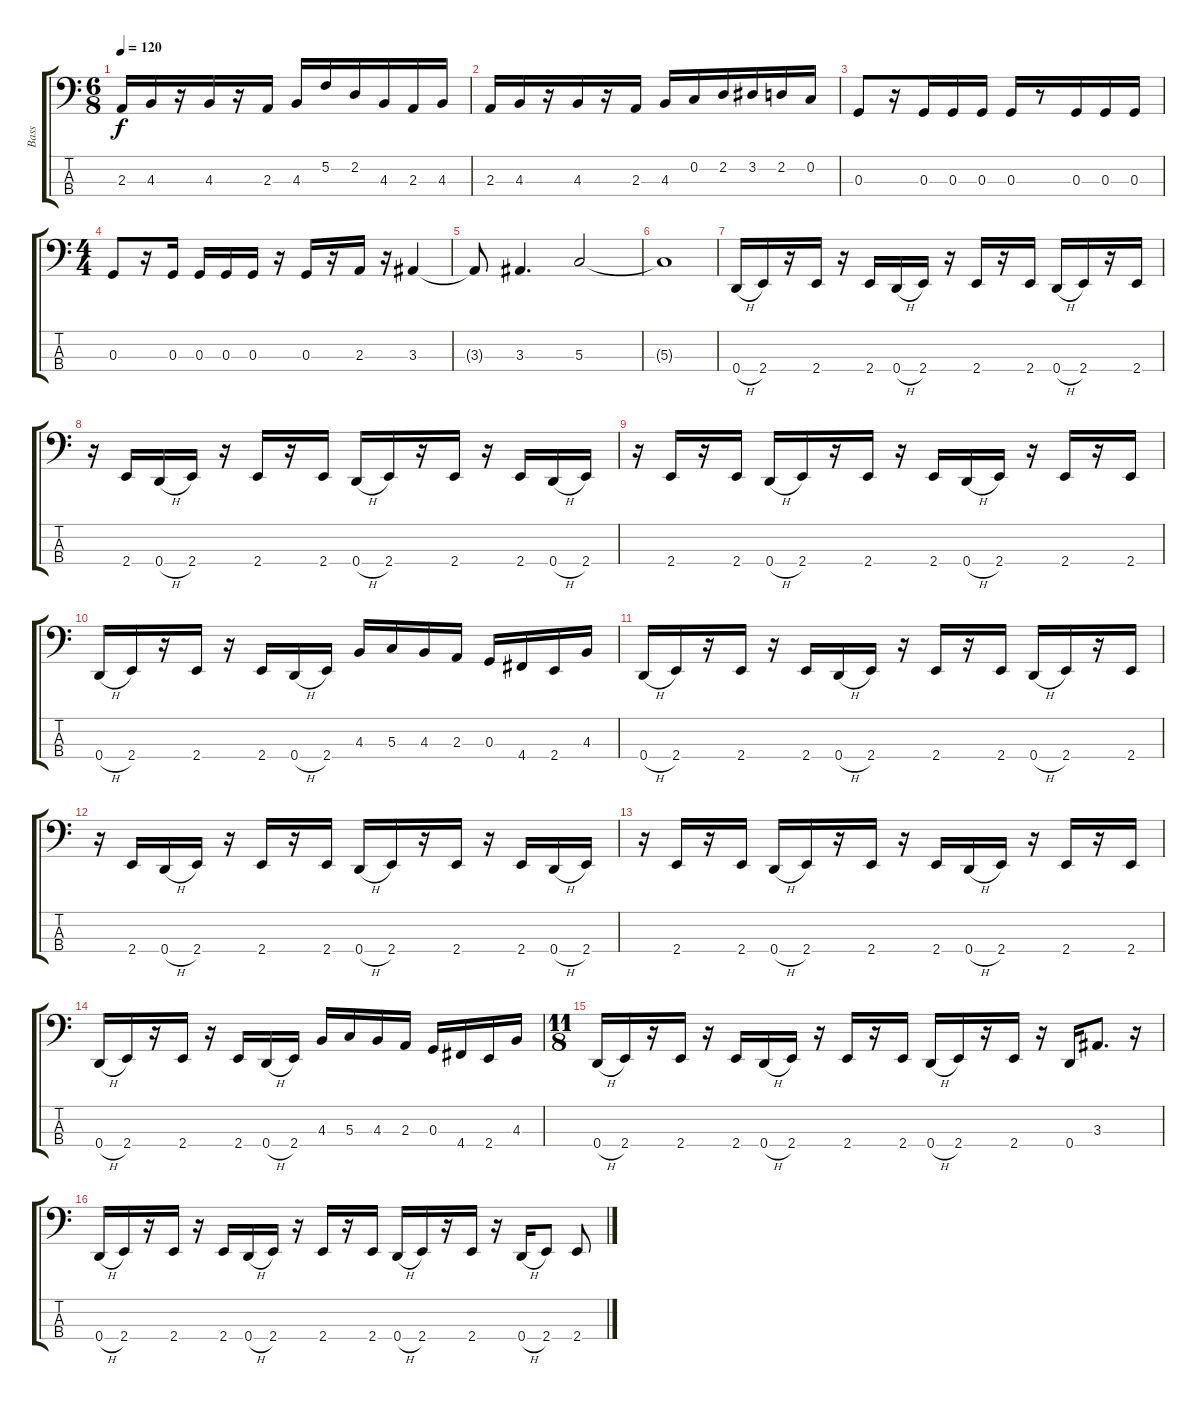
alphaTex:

\track ("Bass" "Bass") {instrument electricbassfinger}
\staff {score tabs}
\tuning (F2 C2 G1 D1) {hide}
\ts (6 8)
\tempo 120
\clef f4
\ks c
2.3.16{dy f} 4.3.16 r.16 4.3.16 r.16 2.3.16 4.3.16 5.2.16 2.2.16 4.3.16 2.3.16 4.3.16 |
2.3.16 4.3.16 r.16 4.3.16 r.16 2.3.16 4.3.16 0.2.16 2.2.16 3.2.16 2.2.16 0.2.16 |
0.3.8 r.16 0.3.16 0.3.16 0.3.16 0.3.16 r.8 0.3.16 0.3.16 0.3.16 |
\ts (4 4)
0.3.8 r.16 0.3.16 0.3.16 0.3.16 0.3.16 r.16 0.3.16 r.16 2.3.16 r.16 3.3.4 |
3.3{t}.8 3.3.4{d} 5.3.2 |
5.3{t}.1 |
0.4{h}.16 2.4.16 r.16 2.4.16 r.16 2.4.16 0.4{h}.16 2.4.16 r.16 2.4.16 r.16 2.4.16 0.4{h}.16 2.4.16 r.16 2.4.16 |
r.16 2.4.16 0.4{h}.16 2.4.16 r.16 2.4.16 r.16 2.4.16 0.4{h}.16 2.4.16 r.16 2.4.16 r.16 2.4.16 0.4{h}.16 2.4.16 |
r.16 2.4.16 r.16 2.4.16 0.4{h}.16 2.4.16 r.16 2.4.16 r.16 2.4.16 0.4{h}.16 2.4.16 r.16 2.4.16 r.16 2.4.16 |
0.4{h}.16 2.4.16 r.16 2.4.16 r.16 2.4.16 0.4{h}.16 2.4.16 4.3.16 5.3.16 4.3.16 2.3.16 0.3.16 4.4.16 2.4.16 4.3.16 |
0.4{h}.16 2.4.16 r.16 2.4.16 r.16 2.4.16 0.4{h}.16 2.4.16 r.16 2.4.16 r.16 2.4.16 0.4{h}.16 2.4.16 r.16 2.4.16 |
r.16 2.4.16 0.4{h}.16 2.4.16 r.16 2.4.16 r.16 2.4.16 0.4{h}.16 2.4.16 r.16 2.4.16 r.16 2.4.16 0.4{h}.16 2.4.16 |
r.16 2.4.16 r.16 2.4.16 0.4{h}.16 2.4.16 r.16 2.4.16 r.16 2.4.16 0.4{h}.16 2.4.16 r.16 2.4.16 r.16 2.4.16 |
0.4{h}.16 2.4.16 r.16 2.4.16 r.16 2.4.16 0.4{h}.16 2.4.16 4.3.16 5.3.16 4.3.16 2.3.16 0.3.16 4.4.16 2.4.16 4.3.16 |
\ts (11 8)
0.4{h}.16 2.4.16 r.16 2.4.16 r.16 2.4.16 0.4{h}.16 2.4.16 r.16 2.4.16 r.16 2.4.16 0.4{h}.16 2.4.16 r.16 2.4.16 r.16 0.4.16 3.3.8{d} r.16 |
0.4{h}.16 2.4.16 r.16 2.4.16 r.16 2.4.16 0.4{h}.16 2.4.16 r.16 2.4.16 r.16 2.4.16 0.4{h}.16 2.4.16 r.16 2.4.16 r.16 0.4{h}.16 2.4.8 2.4.8
